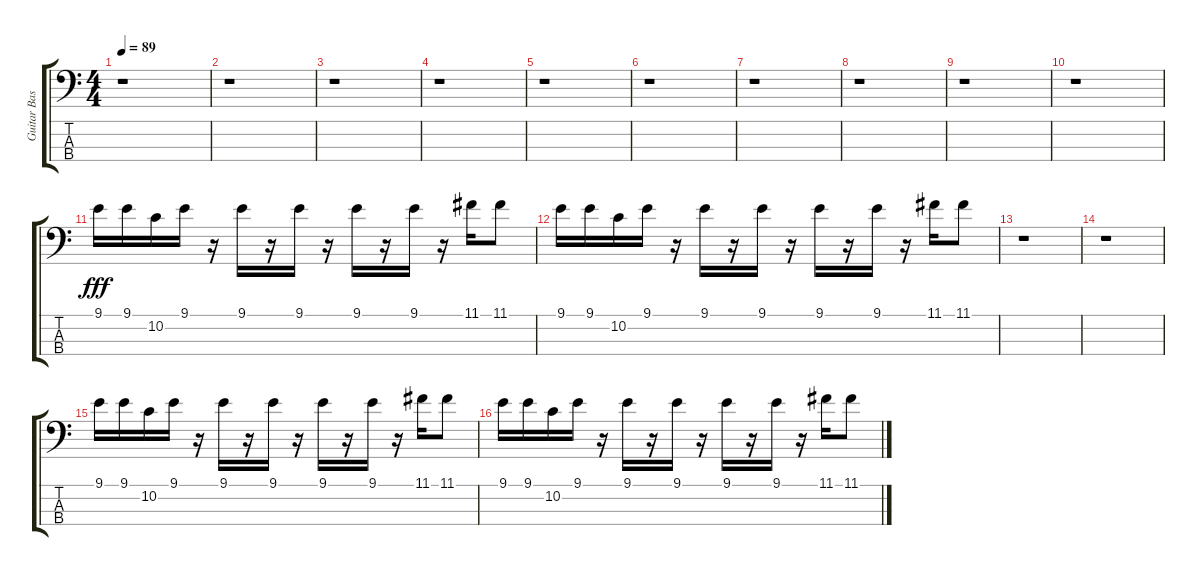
\track ("Guitar Bass" "Guitar Bas") {instrument acousticguitarnylon}
\staff {score tabs}
\tuning (G2 D2 A1 E1) {hide}
\ts (4 4)
\tempo 89
\clef f4
\ks c
r.1{dy fff} |
r.1 |
r.1 |
r.1 |
r.1 |
r.1 |
r.1 |
r.1 |
r.1 |
r.1 |
9.1.16 9.1.16 10.2.16 9.1.16 r.16 9.1.16 r.16 9.1.16 r.16 9.1.16 r.16 9.1.16 r.16 11.1.16 11.1.8 |
9.1.16 9.1.16 10.2.16 9.1.16 r.16 9.1.16 r.16 9.1.16 r.16 9.1.16 r.16 9.1.16 r.16 11.1.16 11.1.8 |
r.1 |
r.1 |
9.1.16 9.1.16 10.2.16 9.1.16 r.16 9.1.16 r.16 9.1.16 r.16 9.1.16 r.16 9.1.16 r.16 11.1.16 11.1.8 |
9.1.16 9.1.16 10.2.16 9.1.16 r.16 9.1.16 r.16 9.1.16 r.16 9.1.16 r.16 9.1.16 r.16 11.1.16 11.1.8
